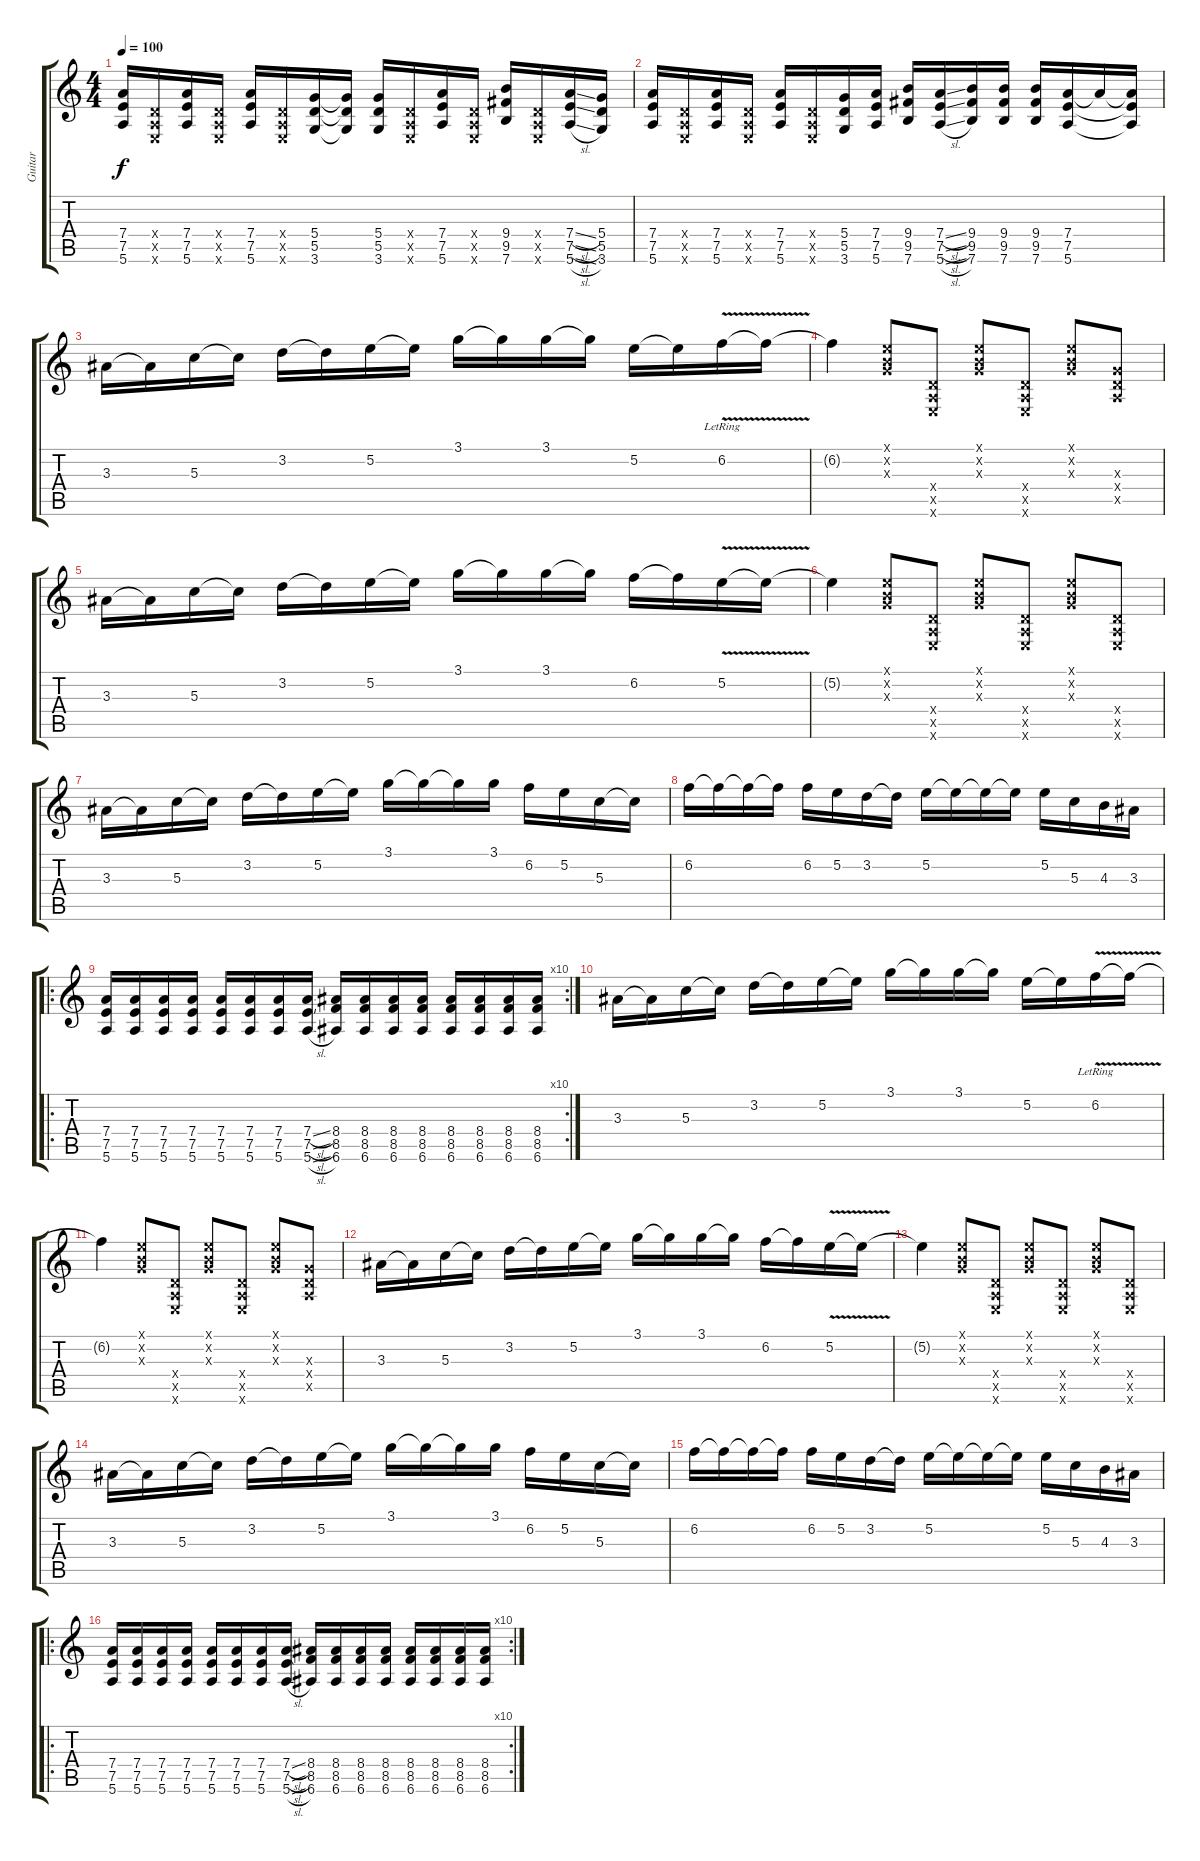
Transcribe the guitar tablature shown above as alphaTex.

\track ("Guitar" "Guitar") {instrument overdrivenguitar}
\staff {score tabs}
\tuning (E4 B3 G3 D3 A2 E2) {hide}
\ts (4 4)
\tempo 100
\clef g2
\ks c
(7.4 7.5 5.6).16{dy f instrument overdrivenguitar} (0.4{x} 0.5{x} 0.6{x}).16 (7.4 7.5 5.6).16 (0.4{x} 0.5{x} 0.6{x}).16 (7.4 7.5 5.6).16 (0.4{x} 0.5{x} 0.6{x}).16 (5.4 5.5 3.6).16 (5.4{t} 5.5{t} 3.6{t}).16 (5.4 5.5 3.6).16 (0.4{x} 0.5{x} 0.6{x}).16 (7.4 7.5 5.6).16 (0.4{x} 0.5{x} 0.6{x}).16 (9.4 9.5 7.6).16 (0.4{x} 0.5{x} 0.6{x}).16 (7.4{sl} 7.5{sl} 5.6{sl}).16 (5.4 5.5 3.6).16 |
(7.4 7.5 5.6).16 (0.4{x} 0.5{x} 0.6{x}).16 (7.4 7.5 5.6).16 (0.4{x} 0.5{x} 0.6{x}).16 (7.4 7.5 5.6).16 (0.4{x} 0.5{x} 0.6{x}).16 (5.4 5.5 3.6).16 (7.4 7.5 5.6).16 (9.4 9.5 7.6).16 (7.4{sl} 7.5{sl} 5.6{sl}).16 (9.4 9.5 7.6).16 (9.4 9.5 7.6).16 (9.4 9.5 7.6).16 (7.4 7.5 5.6).16 7.4{t}.16 (7.4{t} 7.5{t} 5.6{t}).16 |
3.3.16 3.3{t}.16 5.3.16 5.3{t}.16 3.2.16 3.2{t}.16 5.2.16 5.2{t}.16 3.1.16 3.1{t}.16 3.1.16 3.1{t}.16 5.2.16 5.2{t}.16 6.2{v lr}.16 6.2{t}.16 |
6.2{t}.4 (0.1{x} 0.2{x} 0.3{x}).8 (0.4{x} 0.5{x} 0.6{x}).8 (0.1{x} 0.2{x} 0.3{x}).8 (0.4{x} 0.5{x} 0.6{x}).8 (0.1{x} 0.2{x} 0.3{x}).8 (0.3{x} 0.4{x} 0.5{x}).8 |
3.3.16 3.3{t}.16 5.3.16 5.3{t}.16 3.2.16 3.2{t}.16 5.2.16 5.2{t}.16 3.1.16 3.1{t}.16 3.1.16 3.1{t}.16 6.2.16 6.2{t}.16 5.2{v}.16 5.2{t}.16 |
5.2{t}.4 (0.1{x} 0.2{x} 0.3{x}).8 (0.4{x} 0.5{x} 0.6{x}).8 (0.1{x} 0.2{x} 0.3{x}).8 (0.4{x} 0.5{x} 0.6{x}).8 (0.1{x} 0.2{x} 0.3{x}).8 (0.4{x} 0.5{x} 0.6{x}).8 |
3.3.16 3.3{t}.16 5.3.16 5.3{t}.16 3.2.16 3.2{t}.16 5.2.16 5.2{t}.16 3.1.16 3.1{t}.16 3.1{t}.16 3.1.16 6.2.16 5.2.16 5.3.16 5.3{t}.16 |
6.2.16 6.2{t}.16 6.2{t}.16 6.2{t}.16 6.2.16 5.2.16 3.2.16 3.2{t}.16 5.2.16 5.2{t}.16 5.2{t}.16 5.2{t}.16 5.2.16 5.3.16 4.3.16 3.3.16 |
\ro
\rc 10
(7.4 7.5 5.6).16 (7.4 7.5 5.6).16 (7.4 7.5 5.6).16 (7.4 7.5 5.6).16 (7.4 7.5 5.6).16 (7.4 7.5 5.6).16 (7.4 7.5 5.6).16 (7.4{sl} 7.5{sl} 5.6{sl}).16 (8.4 8.5 6.6).16 (8.4 8.5 6.6).16 (8.4 8.5 6.6).16 (8.4 8.5 6.6).16 (8.4 8.5 6.6).16 (8.4 8.5 6.6).16 (8.4 8.5 6.6).16 (8.4 8.5 6.6).16 |
3.3.16 3.3{t}.16 5.3.16 5.3{t}.16 3.2.16 3.2{t}.16 5.2.16 5.2{t}.16 3.1.16 3.1{t}.16 3.1.16 3.1{t}.16 5.2.16 5.2{t}.16 6.2{v lr}.16 6.2{t}.16 |
6.2{t}.4 (0.1{x} 0.2{x} 0.3{x}).8 (0.4{x} 0.5{x} 0.6{x}).8 (0.1{x} 0.2{x} 0.3{x}).8 (0.4{x} 0.5{x} 0.6{x}).8 (0.1{x} 0.2{x} 0.3{x}).8 (0.3{x} 0.4{x} 0.5{x}).8 |
3.3.16 3.3{t}.16 5.3.16 5.3{t}.16 3.2.16 3.2{t}.16 5.2.16 5.2{t}.16 3.1.16 3.1{t}.16 3.1.16 3.1{t}.16 6.2.16 6.2{t}.16 5.2{v}.16 5.2{t}.16 |
5.2{t}.4 (0.1{x} 0.2{x} 0.3{x}).8 (0.4{x} 0.5{x} 0.6{x}).8 (0.1{x} 0.2{x} 0.3{x}).8 (0.4{x} 0.5{x} 0.6{x}).8 (0.1{x} 0.2{x} 0.3{x}).8 (0.4{x} 0.5{x} 0.6{x}).8 |
3.3.16 3.3{t}.16 5.3.16 5.3{t}.16 3.2.16 3.2{t}.16 5.2.16 5.2{t}.16 3.1.16 3.1{t}.16 3.1{t}.16 3.1.16 6.2.16 5.2.16 5.3.16 5.3{t}.16 |
6.2.16 6.2{t}.16 6.2{t}.16 6.2{t}.16 6.2.16 5.2.16 3.2.16 3.2{t}.16 5.2.16 5.2{t}.16 5.2{t}.16 5.2{t}.16 5.2.16 5.3.16 4.3.16 3.3.16 |
\ro
\rc 10
(7.4 7.5 5.6).16 (7.4 7.5 5.6).16 (7.4 7.5 5.6).16 (7.4 7.5 5.6).16 (7.4 7.5 5.6).16 (7.4 7.5 5.6).16 (7.4 7.5 5.6).16 (7.4{sl} 7.5{sl} 5.6{sl}).16 (8.4 8.5 6.6).16 (8.4 8.5 6.6).16 (8.4 8.5 6.6).16 (8.4 8.5 6.6).16 (8.4 8.5 6.6).16 (8.4 8.5 6.6).16 (8.4 8.5 6.6).16 (8.4 8.5 6.6).16
